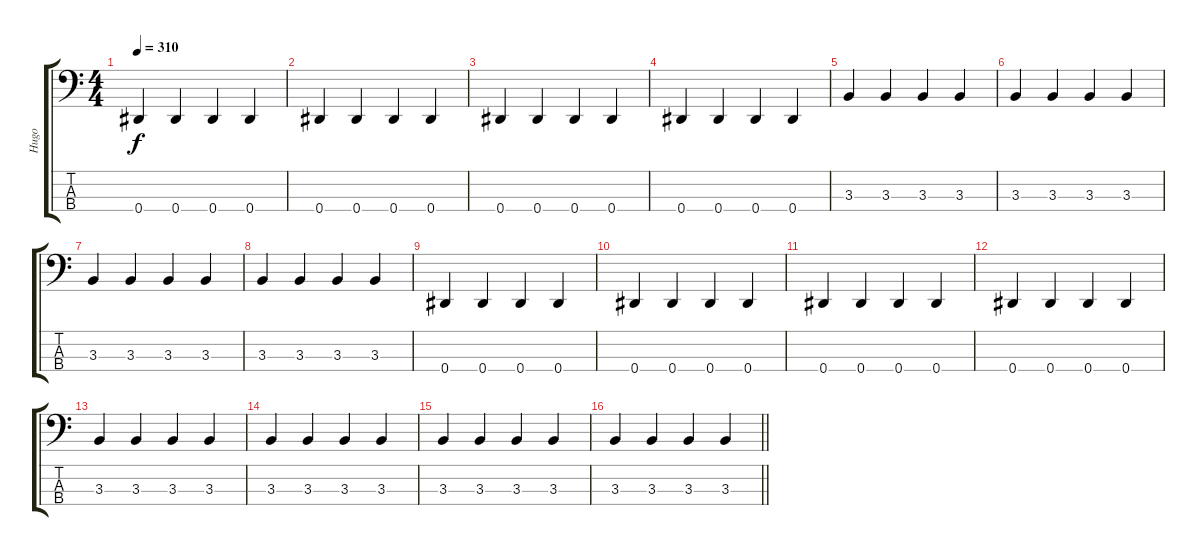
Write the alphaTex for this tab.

\track ("Hugo" "Hugo") {instrument electricbasspick}
\staff {score tabs}
\tuning (Gb2 Db2 Ab1 Eb1) {hide}
\ts (4 4)
\tempo 310
\clef f4
\ks c
0.4.4{dy f} 0.4.4 0.4.4 0.4.4 |
0.4.4 0.4.4 0.4.4 0.4.4 |
0.4.4 0.4.4 0.4.4 0.4.4 |
0.4.4 0.4.4 0.4.4 0.4.4 |
3.3.4 3.3.4 3.3.4 3.3.4 |
3.3.4 3.3.4 3.3.4 3.3.4 |
3.3.4 3.3.4 3.3.4 3.3.4 |
3.3.4 3.3.4 3.3.4 3.3.4 |
0.4.4 0.4.4 0.4.4 0.4.4 |
0.4.4 0.4.4 0.4.4 0.4.4 |
0.4.4 0.4.4 0.4.4 0.4.4 |
0.4.4 0.4.4 0.4.4 0.4.4 |
3.3.4 3.3.4 3.3.4 3.3.4 |
3.3.4 3.3.4 3.3.4 3.3.4 |
3.3.4 3.3.4 3.3.4 3.3.4 |
\barLineRight lightlight
3.3.4 3.3.4 3.3.4 3.3.4
